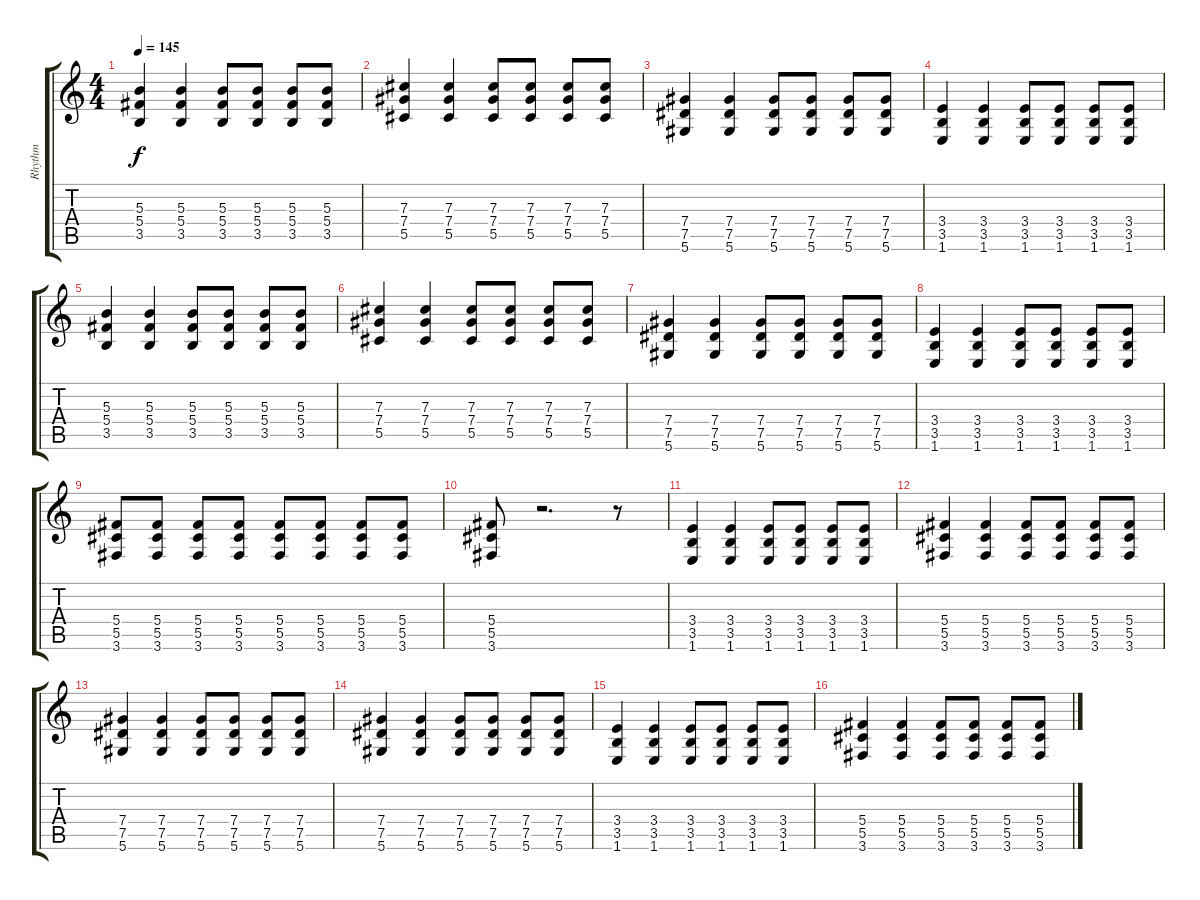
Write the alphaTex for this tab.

\track ("Rhythm" "Rhythm") {instrument acousticguitarsteel}
\staff {score tabs}
\tuning (Eb4 Bb3 Gb3 Db3 Ab2 Eb2) {hide}
\ts (4 4)
\tempo 145
\clef g2
\ks c
(5.3 5.4 3.5).4{dy f} (5.3 5.4 3.5).4 (5.3 5.4 3.5).8 (5.3 5.4 3.5).8 (5.3 5.4 3.5).8 (5.3 5.4 3.5).8 |
(7.3 7.4 5.5).4 (7.3 7.4 5.5).4 (7.3 7.4 5.5).8 (7.3 7.4 5.5).8 (7.3 7.4 5.5).8 (7.3 7.4 5.5).8 |
(7.4 7.5 5.6).4 (7.4 7.5 5.6).4 (7.4 7.5 5.6).8 (7.4 7.5 5.6).8 (7.4 7.5 5.6).8 (7.4 7.5 5.6).8 |
(3.4 3.5 1.6).4 (3.4 3.5 1.6).4 (3.4 3.5 1.6).8 (3.4 3.5 1.6).8 (3.4 3.5 1.6).8 (3.4 3.5 1.6).8 |
(5.3 5.4 3.5).4 (5.3 5.4 3.5).4 (5.3 5.4 3.5).8 (5.3 5.4 3.5).8 (5.3 5.4 3.5).8 (5.3 5.4 3.5).8 |
(7.3 7.4 5.5).4 (7.3 7.4 5.5).4 (7.3 7.4 5.5).8 (7.3 7.4 5.5).8 (7.3 7.4 5.5).8 (7.3 7.4 5.5).8 |
(7.4 7.5 5.6).4 (7.4 7.5 5.6).4 (7.4 7.5 5.6).8 (7.4 7.5 5.6).8 (7.4 7.5 5.6).8 (7.4 7.5 5.6).8 |
(3.4 3.5 1.6).4 (3.4 3.5 1.6).4 (3.4 3.5 1.6).8 (3.4 3.5 1.6).8 (3.4 3.5 1.6).8 (3.4 3.5 1.6).8 |
(5.4 5.5 3.6).8 (5.4 5.5 3.6).8 (5.4 5.5 3.6).8 (5.4 5.5 3.6).8 (5.4 5.5 3.6).8 (5.4 5.5 3.6).8 (5.4 5.5 3.6).8 (5.4 5.5 3.6).8 |
(5.4 5.5 3.6).8 r.2{d} r.8 |
(3.4 3.5 1.6).4 (3.4 3.5 1.6).4 (3.4 3.5 1.6).8 (3.4 3.5 1.6).8 (3.4 3.5 1.6).8 (3.4 3.5 1.6).8 |
(5.4 5.5 3.6).4 (5.4 5.5 3.6).4 (5.4 5.5 3.6).8 (5.4 5.5 3.6).8 (5.4 5.5 3.6).8 (5.4 5.5 3.6).8 |
(7.4 7.5 5.6).4 (7.4 7.5 5.6).4 (7.4 7.5 5.6).8 (7.4 7.5 5.6).8 (7.4 7.5 5.6).8 (7.4 7.5 5.6).8 |
(7.4 7.5 5.6).4 (7.4 7.5 5.6).4 (7.4 7.5 5.6).8 (7.4 7.5 5.6).8 (7.4 7.5 5.6).8 (7.4 7.5 5.6).8 |
(3.4 3.5 1.6).4 (3.4 3.5 1.6).4 (3.4 3.5 1.6).8 (3.4 3.5 1.6).8 (3.4 3.5 1.6).8 (3.4 3.5 1.6).8 |
(5.4 5.5 3.6).4 (5.4 5.5 3.6).4 (5.4 5.5 3.6).8 (5.4 5.5 3.6).8 (5.4 5.5 3.6).8 (5.4 5.5 3.6).8
